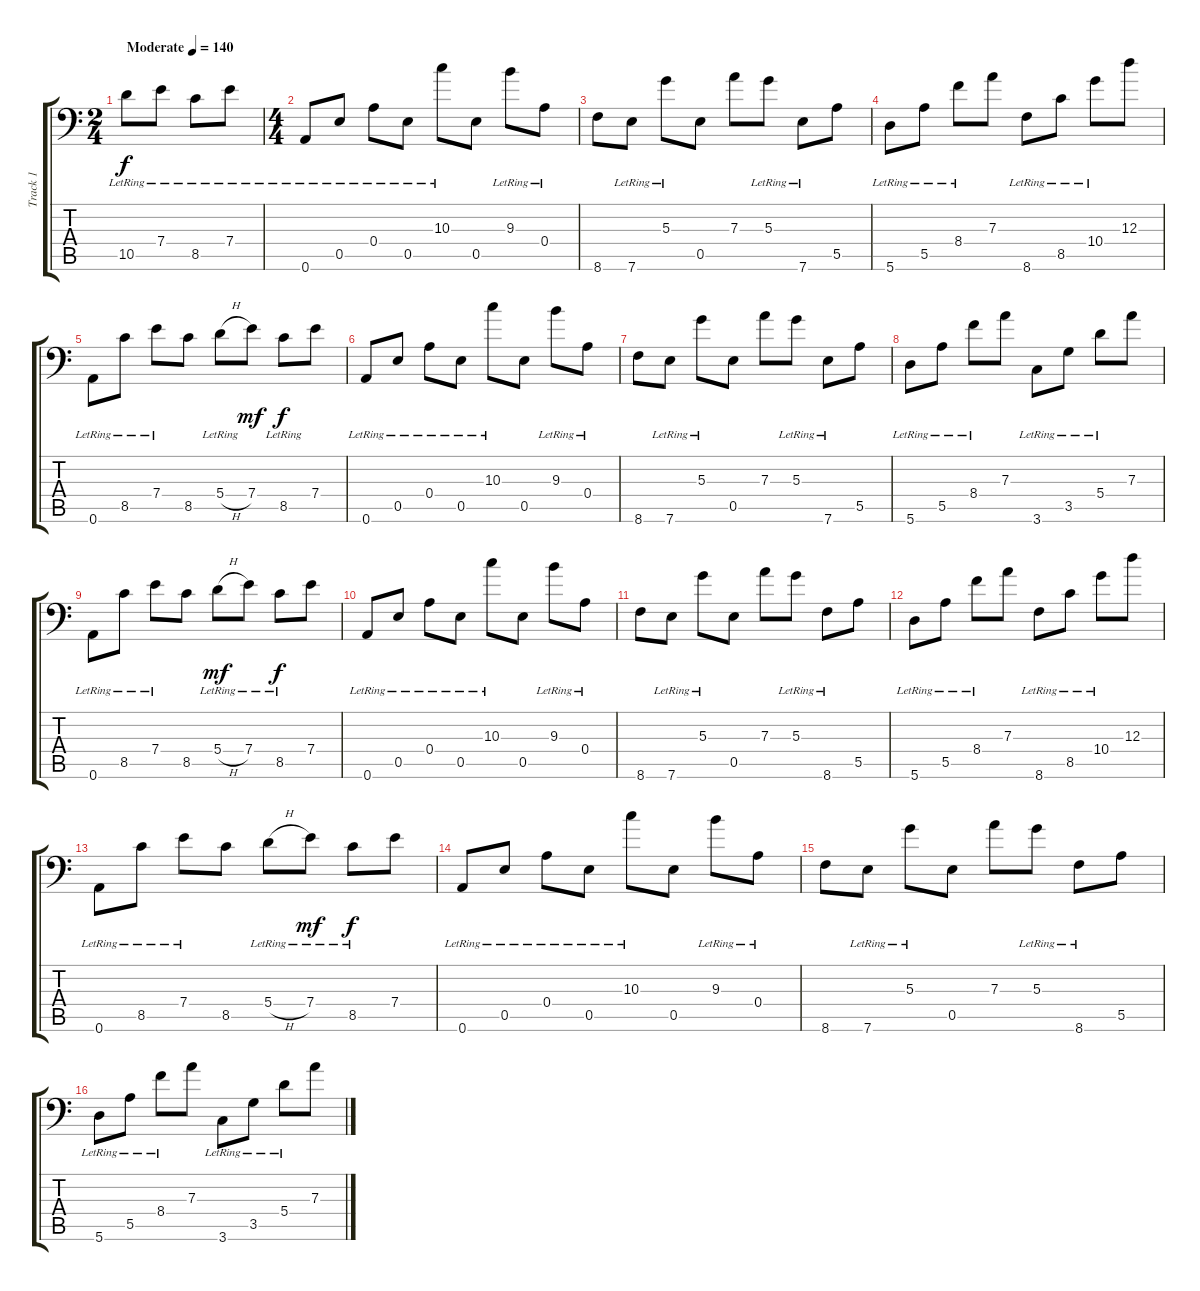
\track ("Track 1" "Track 1") {instrument acousticguitarsteel}
\staff {score tabs}
\tuning (B3 Gb3 D3 A2 E2 A1) {hide}
\ts (2 4)
\tempo (140 "Moderate")
\clef f4
\ks c
10.5{lr}.8{dy f volume 13 instrument acousticguitarsteel} 7.4{lr}.8 8.5{lr}.8 7.4{lr}.8 |
\ts (4 4)
0.6{lr}.8 0.5{lr}.8 0.4{lr}.8 0.5{lr}.8 10.3{lr}.8 0.5.8 9.3{lr}.8 0.4{lr}.8 |
8.6.8 7.6{lr}.8 5.3{lr}.8 0.5.8 7.3.8 5.3{lr}.8 7.6{lr}.8 5.5.8 |
5.6{lr}.8 5.5{lr}.8 8.4{lr}.8 7.3.8 8.6{lr}.8 8.5{lr}.8 10.4{lr}.8 12.3.8 |
0.6{lr}.8 8.5{lr}.8 7.4{lr}.8 8.5.8 5.4{h lr}.8 7.4.8{dy mf} 8.5{lr}.8{dy f} 7.4.8 |
0.6{lr}.8 0.5{lr}.8 0.4{lr}.8 0.5{lr}.8 10.3{lr}.8 0.5.8 9.3{lr}.8 0.4{lr}.8 |
8.6.8 7.6{lr}.8 5.3{lr}.8 0.5.8 7.3.8 5.3{lr}.8 7.6{lr}.8 5.5.8 |
5.6{lr}.8 5.5{lr}.8 8.4{lr}.8 7.3.8 3.6{lr}.8 3.5{lr}.8 5.4{lr}.8 7.3.8 |
0.6{lr}.8 8.5{lr}.8 7.4{lr}.8 8.5.8 5.4{h lr}.8{dy mf} 7.4{lr}.8 8.5{lr}.8{dy f} 7.4.8 |
0.6{lr}.8 0.5{lr}.8 0.4{lr}.8 0.5{lr}.8 10.3{lr}.8 0.5.8 9.3{lr}.8 0.4{lr}.8 |
8.6.8 7.6{lr}.8 5.3{lr}.8 0.5.8 7.3.8 5.3{lr}.8 8.6{lr}.8 5.5.8 |
5.6{lr}.8 5.5{lr}.8 8.4{lr}.8 7.3.8 8.6{lr}.8 8.5{lr}.8 10.4{lr}.8 12.3.8 |
0.6{lr}.8 8.5{lr}.8 7.4{lr}.8 8.5.8 5.4{h lr}.8 7.4{lr}.8{dy mf} 8.5{lr}.8{dy f} 7.4.8 |
0.6{lr}.8 0.5{lr}.8 0.4{lr}.8 0.5{lr}.8 10.3{lr}.8 0.5.8 9.3{lr}.8 0.4{lr}.8 |
8.6.8 7.6{lr}.8 5.3{lr}.8 0.5.8 7.3.8 5.3{lr}.8 8.6{lr}.8 5.5.8 |
5.6{lr}.8 5.5{lr}.8 8.4{lr}.8 7.3.8 3.6{lr}.8 3.5{lr}.8 5.4{lr}.8 7.3.8
